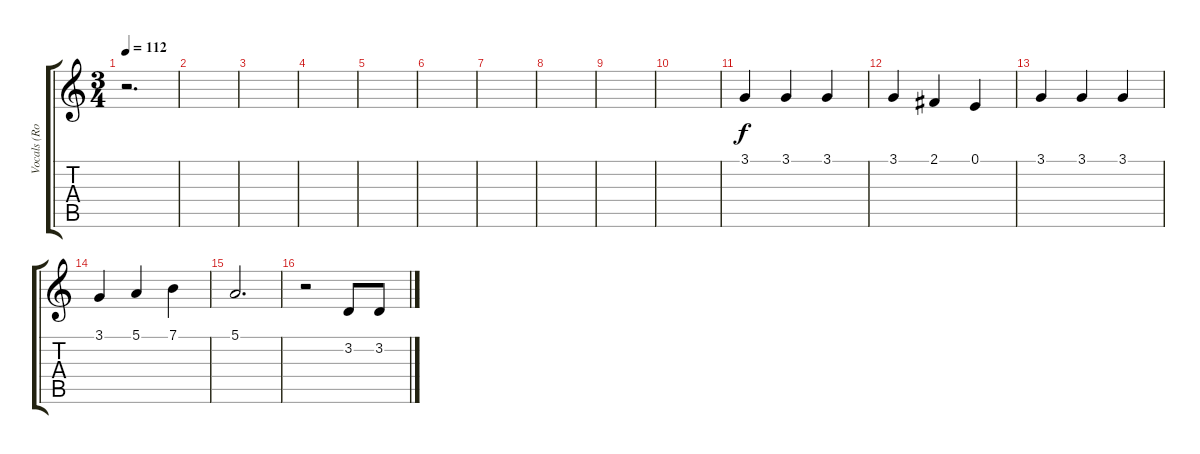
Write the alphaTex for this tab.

\track ("Vocals (Roger Waters)" "Vocals (Ro") {instrument lead6voice}
\staff {score tabs}
\tuning (E4 B3 G3 D3 A2 E2) {hide}
\ts (3 4)
\tempo 112
\clef g2
\ks c
r.2{d dy f} |
|
|
|
|
|
|
|
|
|
3.1.4 3.1.4 3.1.4 |
3.1.4 2.1.4 0.1.4 |
3.1.4 3.1.4 3.1.4 |
3.1.4 5.1.4 7.1.4 |
5.1.2{d} |
r.2 3.2.8 3.2.8
